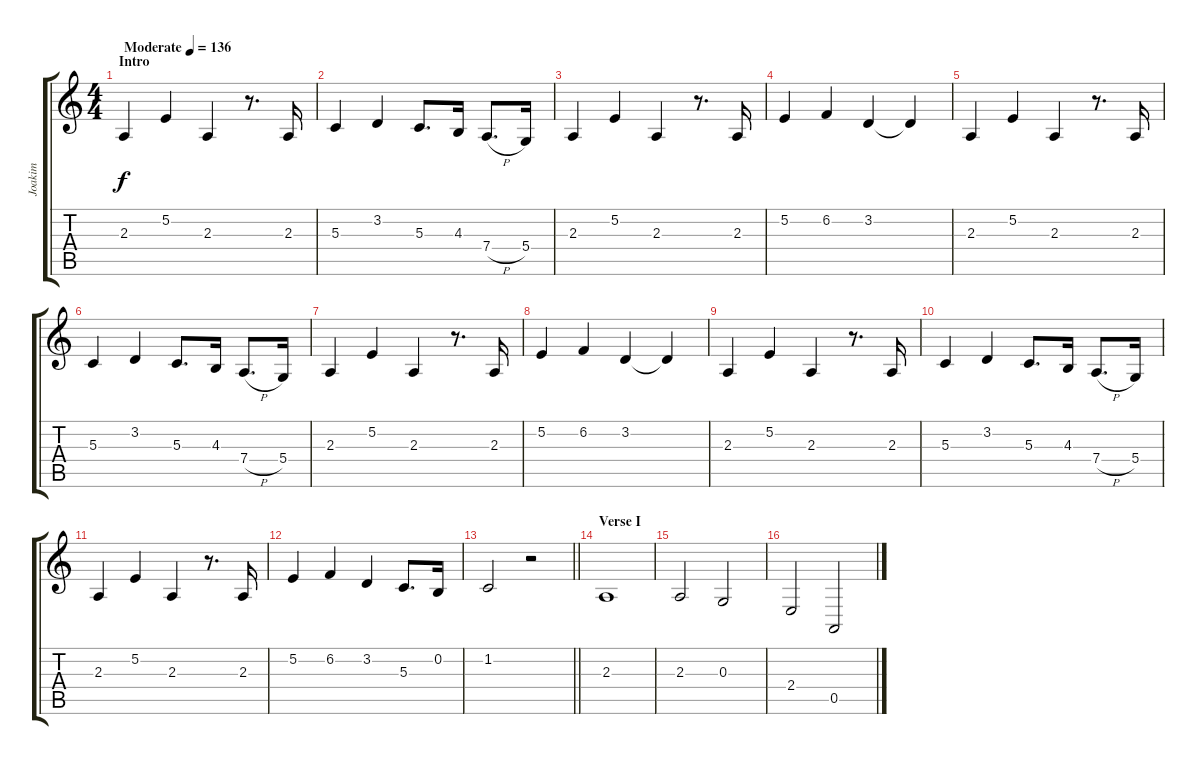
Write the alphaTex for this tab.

\track ("Joakim" "Joakim") {instrument lead2sawtooth}
\staff {score tabs}
\tuning (E4 B3 G3 D3 A2 E2) {hide}
\ts (4 4)
\section ("" "Intro")
\tempo (136 "Moderate")
\clef g2
\ks c
2.3.4{dy f volume 0 instrument lead2sawtooth} 5.2.4{volume 15} 2.3.4 r.8{d} 2.3.16 |
5.3.4 3.2.4 5.3.8{d} 4.3.16 7.4{h}.8{d} 5.4.16 |
2.3.4 5.2.4 2.3.4 r.8{d} 2.3.16 |
5.2.4 6.2.4 3.2.4 3.2{t}.4 |
2.3.4 5.2.4 2.3.4 r.8{d} 2.3.16 |
5.3.4 3.2.4 5.3.8{d} 4.3.16 7.4{h}.8{d} 5.4.16 |
2.3.4 5.2.4 2.3.4 r.8{d} 2.3.16 |
5.2.4 6.2.4 3.2.4 3.2{t}.4 |
2.3.4 5.2.4 2.3.4 r.8{d} 2.3.16 |
5.3.4 3.2.4 5.3.8{d} 4.3.16 7.4{h}.8{d} 5.4.16 |
2.3.4 5.2.4 2.3.4 r.8{d} 2.3.16 |
5.2.4 6.2.4 3.2.4 5.3.8{d} 0.2.16 |
\barLineRight lightlight
1.2.2 r.2 |
\section ("" "Verse I")
2.3.1 |
2.3.2 0.3.2 |
2.4.2 0.5.2
